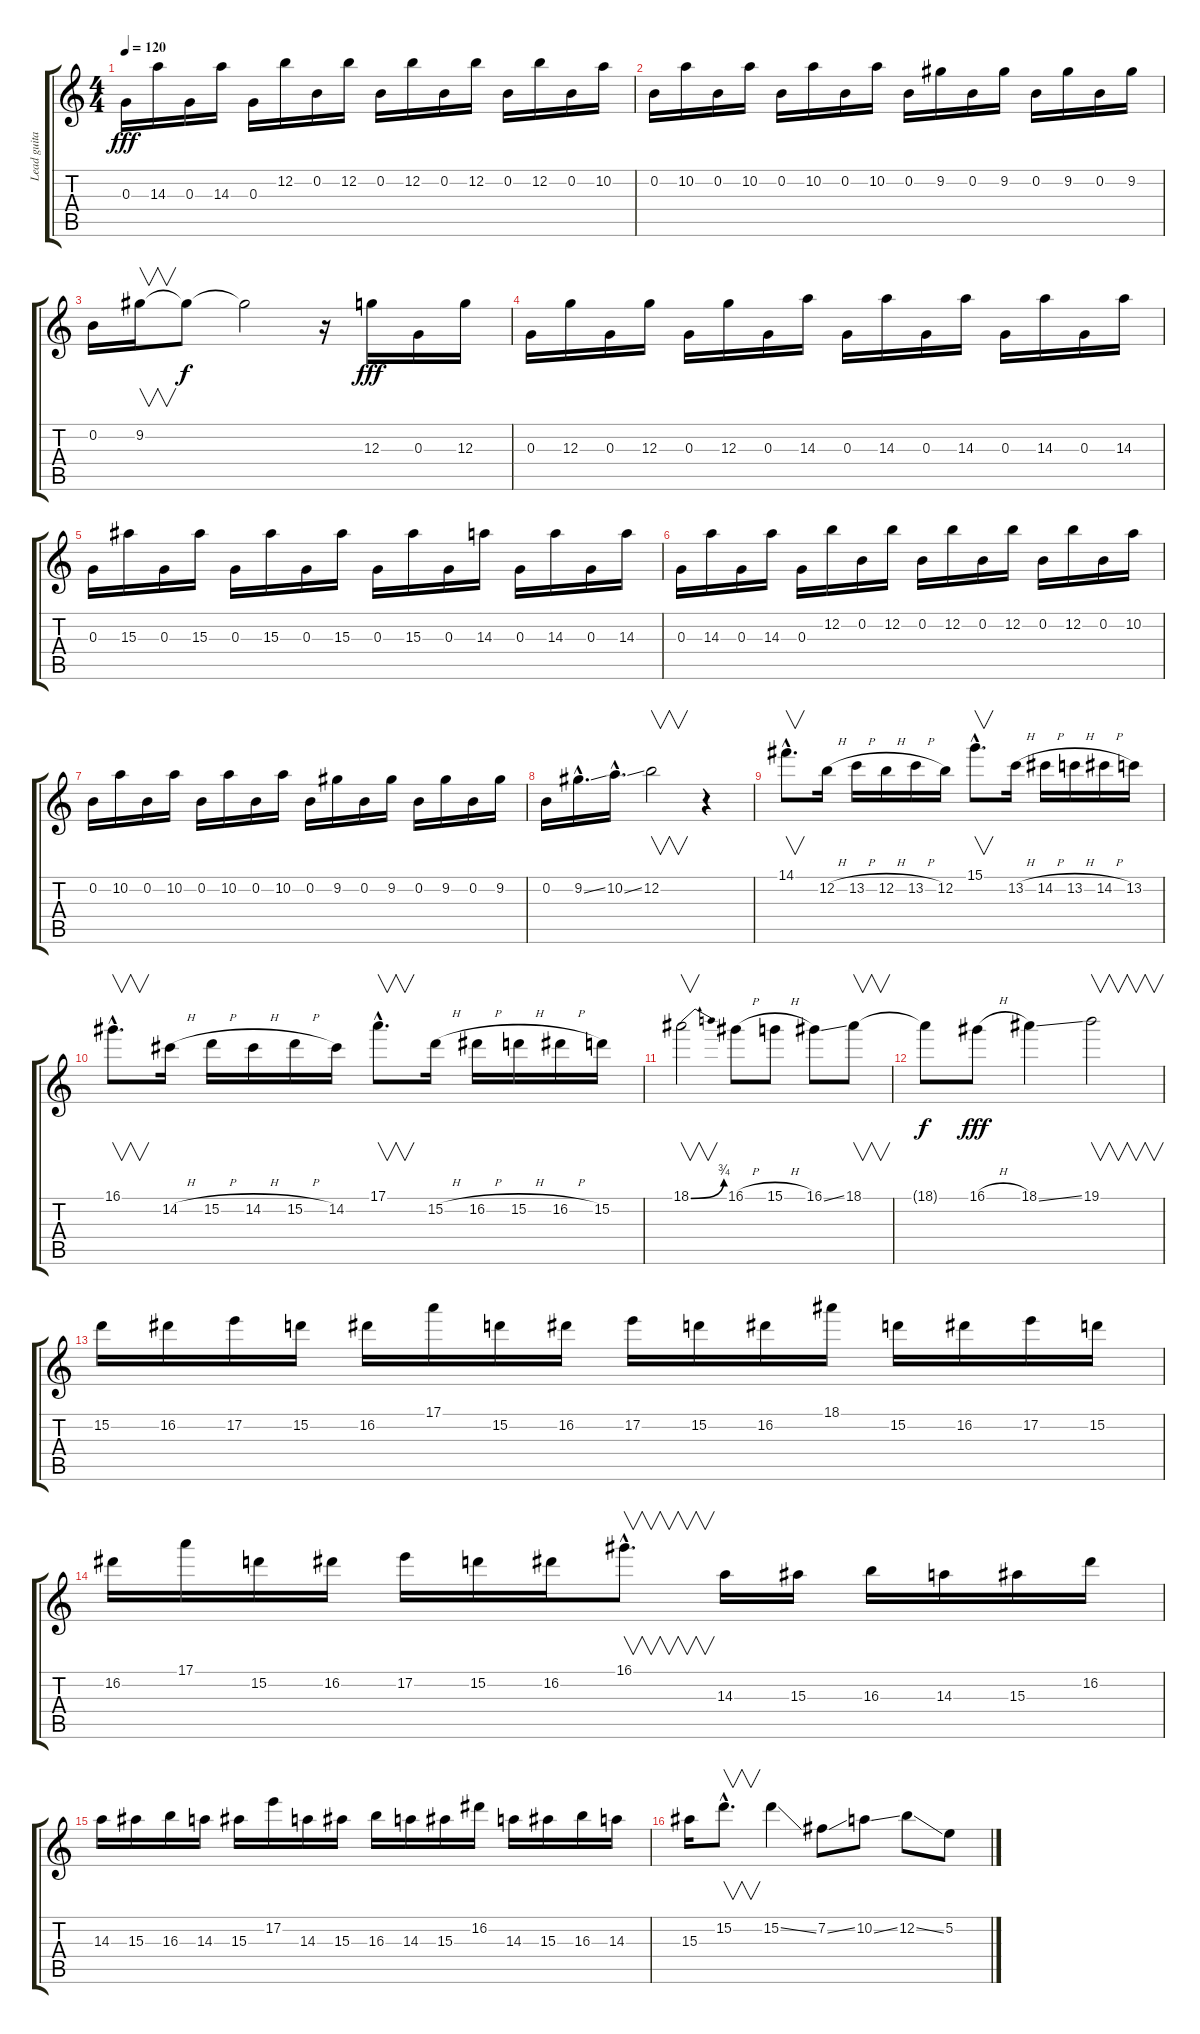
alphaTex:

\track ("Lead guitar" "Lead guita") {instrument overdrivenguitar}
\staff {score tabs}
\tuning (E4 B3 G3 D3 A2 E2) {hide}
\ts (4 4)
\tempo 120
\clef g2
\ks c
0.3.16{dy fff} 14.3.16 0.3.16 14.3.16 0.3.16 12.2.16 0.2.16 12.2.16 0.2.16 12.2.16 0.2.16 12.2.16 0.2.16 12.2.16 0.2.16 10.2.16 |
0.2.16 10.2.16 0.2.16 10.2.16 0.2.16 10.2.16 0.2.16 10.2.16 0.2.16 9.2.16 0.2.16 9.2.16 0.2.16 9.2.16 0.2.16 9.2.16 |
0.2.16 9.2.16{v} 9.2{t}.8{dy f} 9.2{t}.2 r.16 12.3.16{dy fff} 0.3.16 12.3.16 |
0.3.16 12.3.16 0.3.16 12.3.16 0.3.16 12.3.16 0.3.16 14.3.16 0.3.16 14.3.16 0.3.16 14.3.16 0.3.16 14.3.16 0.3.16 14.3.16 |
0.3.16 15.3.16 0.3.16 15.3.16 0.3.16 15.3.16 0.3.16 15.3.16 0.3.16 15.3.16 0.3.16 14.3.16 0.3.16 14.3.16 0.3.16 14.3.16 |
0.3.16 14.3.16 0.3.16 14.3.16 0.3.16 12.2.16 0.2.16 12.2.16 0.2.16 12.2.16 0.2.16 12.2.16 0.2.16 12.2.16 0.2.16 10.2.16 |
0.2.16 10.2.16 0.2.16 10.2.16 0.2.16 10.2.16 0.2.16 10.2.16 0.2.16 9.2.16 0.2.16 9.2.16 0.2.16 9.2.16 0.2.16 9.2.16 |
0.2.16 9.2{ss hac}.16{d} 10.2{ss hac}.16{d} 12.2.2{v} r.4 |
14.1{hac}.8{v d} 12.2{h}.16 13.2{h}.16 12.2{h}.16 13.2{h}.16 12.2.16 15.1{hac}.8{v d} 13.2{h}.16 14.2{h}.16 13.2{h}.16 14.2{h}.16 13.2.16 |
16.1{hac}.8{v d} 14.2{h}.16 15.2{h}.16 14.2{h}.16 15.2{h}.16 14.2.16 17.1{hac}.8{v d} 15.2{h}.16 16.2{h}.16 15.2{h}.16 16.2{h}.16 15.2.16 |
18.1{be (bend 0 0 60 3)}.2{v} 16.1{h}.8 15.1{h}.8 16.1{ss}.8 18.1.8{v} |
18.1{t}.8{dy f} 16.1{h}.8{dy fff} 18.1{ss}.4 19.1.2{v} |
15.2.16 16.2.16 17.2.16 15.2.16 16.2.16 17.1.16 15.2.16 16.2.16 17.2.16 15.2.16 16.2.16 18.1.16 15.2.16 16.2.16 17.2.16 15.2.16 |
16.2.16 17.1.16 15.2.16 16.2.16 17.2.16 15.2.16 16.2.16 16.1{hac}.8{v d} 14.3.16 15.3.16 16.3.16 14.3.16 15.3.16 16.2.16 |
14.3.16 15.3.16 16.3.16 14.3.16 15.3.16 17.2.16 14.3.16 15.3.16 16.3.16 14.3.16 15.3.16 16.2.16 14.3.16 15.3.16 16.3.16 14.3.16 |
15.3.16 15.2{hac}.8{v d} 15.2{ss}.4 7.2{ss}.8 10.2{ss}.8 12.2{ss}.8 5.2{ss}.8
